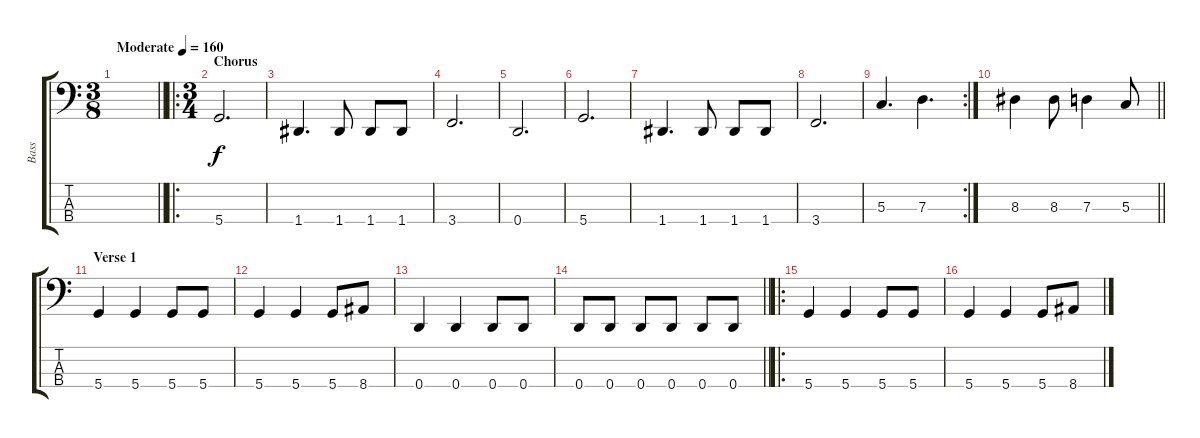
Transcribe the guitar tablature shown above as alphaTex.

\track ("Bass" "Bass") {instrument electricbassfinger}
\staff {score tabs}
\tuning (F2 C2 G1 D1) {hide}
\ts (3 8)
\tempo (160 "Moderate")
\clef f4
\barLineRight lightlight
\ks c
|
\ro
\ts (3 4)
\section ("" "Chorus")
5.4.2{d} |
1.4.4{d} 1.4.8 1.4.8 1.4.8 |
3.4.2{d} |
0.4.2{d} |
5.4.2{d} |
1.4.4{d} 1.4.8 1.4.8 1.4.8 |
3.4.2{d} |
\rc 2
5.3.4{d} 7.3.4{d} |
\barLineRight lightlight
8.3.4 8.3.8 7.3.4 5.3.8 |
\section ("" "Verse 1")
5.4.4 5.4.4 5.4.8 5.4.8 |
5.4.4 5.4.4 5.4.8 8.4.8 |
0.4.4 0.4.4 0.4.8 0.4.8 |
\barLineRight lightlight
0.4.8 0.4.8 0.4.8 0.4.8 0.4.8 0.4.8 |
\ro
\section ("" "")
5.4.4 5.4.4 5.4.8 5.4.8 |
5.4.4 5.4.4 5.4.8 8.4.8
